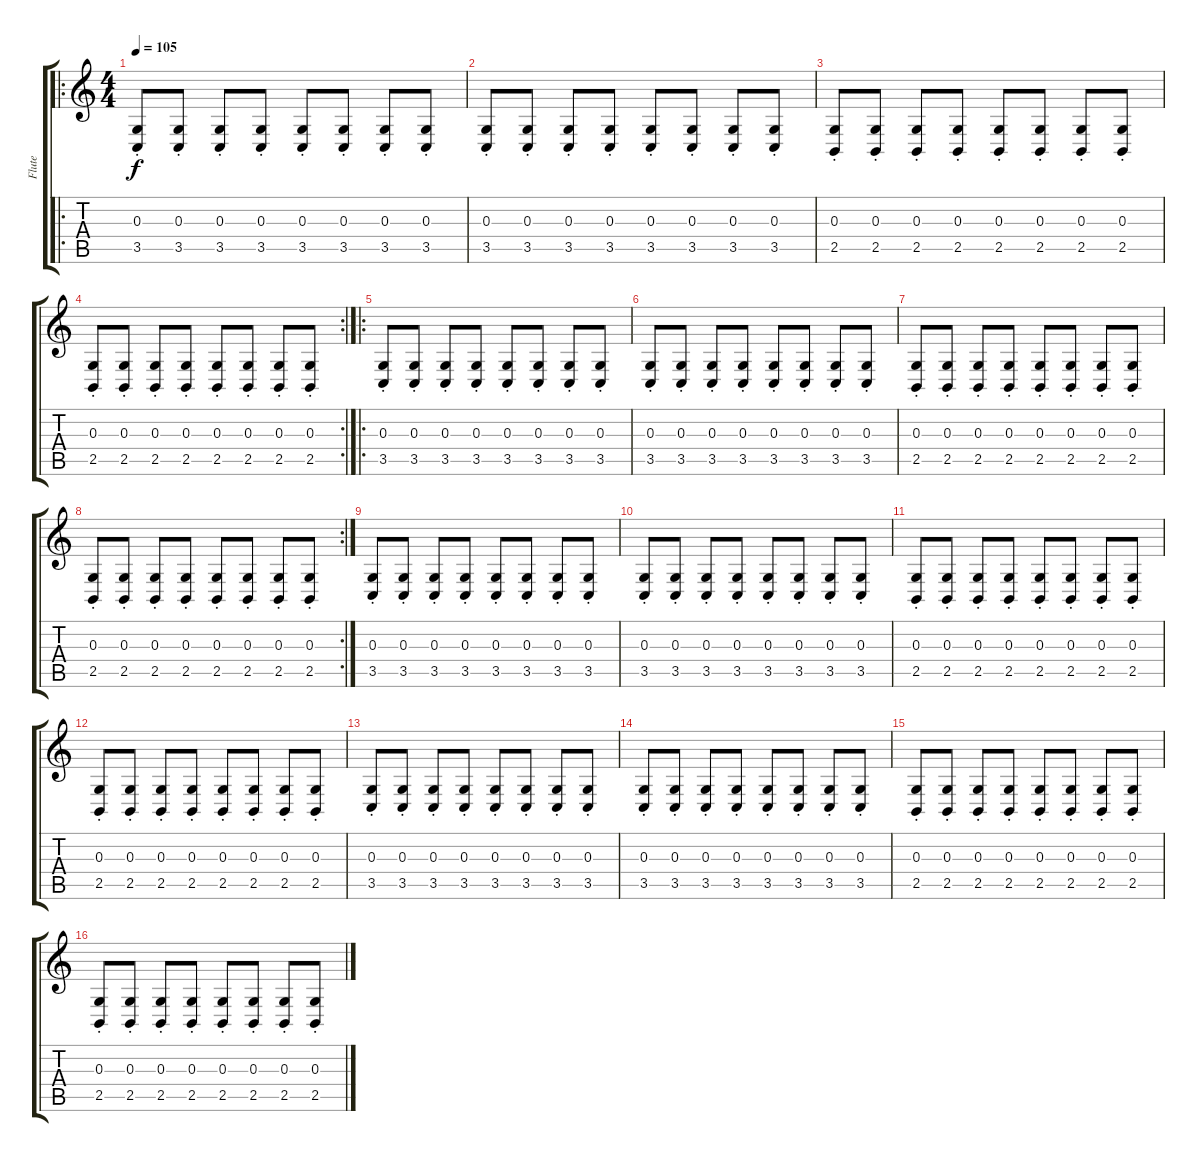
\track ("Flute" "Flute") {instrument flute}
\staff {score tabs}
\tuning (E4 B3 G3 D3 A2 E2) {hide}
\ro
\ts (4 4)
\tempo 105
\clef g2
\ks c
(0.3{st} 3.5{st}).8{dy f} (0.3{st} 3.5{st}).8 (0.3{st} 3.5{st}).8 (0.3{st} 3.5{st}).8 (0.3{st} 3.5{st}).8 (0.3{st} 3.5{st}).8 (0.3{st} 3.5{st}).8 (0.3{st} 3.5{st}).8 |
(0.3{st} 3.5{st}).8 (0.3{st} 3.5{st}).8 (0.3{st} 3.5{st}).8 (0.3{st} 3.5{st}).8 (0.3{st} 3.5{st}).8 (0.3{st} 3.5{st}).8 (0.3{st} 3.5{st}).8 (0.3{st} 3.5{st}).8 |
(0.3{st} 2.5{st}).8 (0.3{st} 2.5{st}).8 (0.3{st} 2.5{st}).8 (0.3{st} 2.5{st}).8 (0.3{st} 2.5{st}).8 (0.3{st} 2.5{st}).8 (0.3{st} 2.5{st}).8 (0.3{st} 2.5{st}).8 |
\rc 2
(0.3{st} 2.5{st}).8 (0.3{st} 2.5{st}).8 (0.3{st} 2.5{st}).8 (0.3{st} 2.5{st}).8 (0.3{st} 2.5{st}).8 (0.3{st} 2.5{st}).8 (0.3{st} 2.5{st}).8 (0.3{st} 2.5{st}).8 |
\ro
(0.3{st} 3.5{st}).8 (0.3{st} 3.5{st}).8 (0.3{st} 3.5{st}).8 (0.3{st} 3.5{st}).8 (0.3{st} 3.5{st}).8 (0.3{st} 3.5{st}).8 (0.3{st} 3.5{st}).8 (0.3{st} 3.5{st}).8 |
(0.3{st} 3.5{st}).8 (0.3{st} 3.5{st}).8 (0.3{st} 3.5{st}).8 (0.3{st} 3.5{st}).8 (0.3{st} 3.5{st}).8 (0.3{st} 3.5{st}).8 (0.3{st} 3.5{st}).8 (0.3{st} 3.5{st}).8 |
(0.3{st} 2.5{st}).8 (0.3{st} 2.5{st}).8 (0.3{st} 2.5{st}).8 (0.3{st} 2.5{st}).8 (0.3{st} 2.5{st}).8 (0.3{st} 2.5{st}).8 (0.3{st} 2.5{st}).8 (0.3{st} 2.5{st}).8 |
\rc 2
(0.3{st} 2.5{st}).8 (0.3{st} 2.5{st}).8 (0.3{st} 2.5{st}).8 (0.3{st} 2.5{st}).8 (0.3{st} 2.5{st}).8 (0.3{st} 2.5{st}).8 (0.3{st} 2.5{st}).8 (0.3{st} 2.5{st}).8 |
(0.3{st} 3.5{st}).8 (0.3{st} 3.5{st}).8 (0.3{st} 3.5{st}).8 (0.3{st} 3.5{st}).8 (0.3{st} 3.5{st}).8 (0.3{st} 3.5{st}).8 (0.3{st} 3.5{st}).8 (0.3{st} 3.5{st}).8 |
(0.3{st} 3.5{st}).8 (0.3{st} 3.5{st}).8 (0.3{st} 3.5{st}).8 (0.3{st} 3.5{st}).8 (0.3{st} 3.5{st}).8 (0.3{st} 3.5{st}).8 (0.3{st} 3.5{st}).8 (0.3{st} 3.5{st}).8 |
(0.3{st} 2.5{st}).8 (0.3{st} 2.5{st}).8 (0.3{st} 2.5{st}).8 (0.3{st} 2.5{st}).8 (0.3{st} 2.5{st}).8 (0.3{st} 2.5{st}).8 (0.3{st} 2.5{st}).8 (0.3{st} 2.5{st}).8 |
(0.3{st} 2.5{st}).8 (0.3{st} 2.5{st}).8 (0.3{st} 2.5{st}).8 (0.3{st} 2.5{st}).8 (0.3{st} 2.5{st}).8 (0.3{st} 2.5{st}).8 (0.3{st} 2.5{st}).8 (0.3{st} 2.5{st}).8 |
(0.3{st} 3.5{st}).8 (0.3{st} 3.5{st}).8 (0.3{st} 3.5{st}).8 (0.3{st} 3.5{st}).8 (0.3{st} 3.5{st}).8 (0.3{st} 3.5{st}).8 (0.3{st} 3.5{st}).8 (0.3{st} 3.5{st}).8 |
(0.3{st} 3.5{st}).8 (0.3{st} 3.5{st}).8 (0.3{st} 3.5{st}).8 (0.3{st} 3.5{st}).8 (0.3{st} 3.5{st}).8 (0.3{st} 3.5{st}).8 (0.3{st} 3.5{st}).8 (0.3{st} 3.5{st}).8 |
(0.3{st} 2.5{st}).8 (0.3{st} 2.5{st}).8 (0.3{st} 2.5{st}).8 (0.3{st} 2.5{st}).8 (0.3{st} 2.5{st}).8 (0.3{st} 2.5{st}).8 (0.3{st} 2.5{st}).8 (0.3{st} 2.5{st}).8 |
(0.3{st} 2.5{st}).8 (0.3{st} 2.5{st}).8 (0.3{st} 2.5{st}).8 (0.3{st} 2.5{st}).8 (0.3{st} 2.5{st}).8 (0.3{st} 2.5{st}).8 (0.3{st} 2.5{st}).8 (0.3{st} 2.5{st}).8
